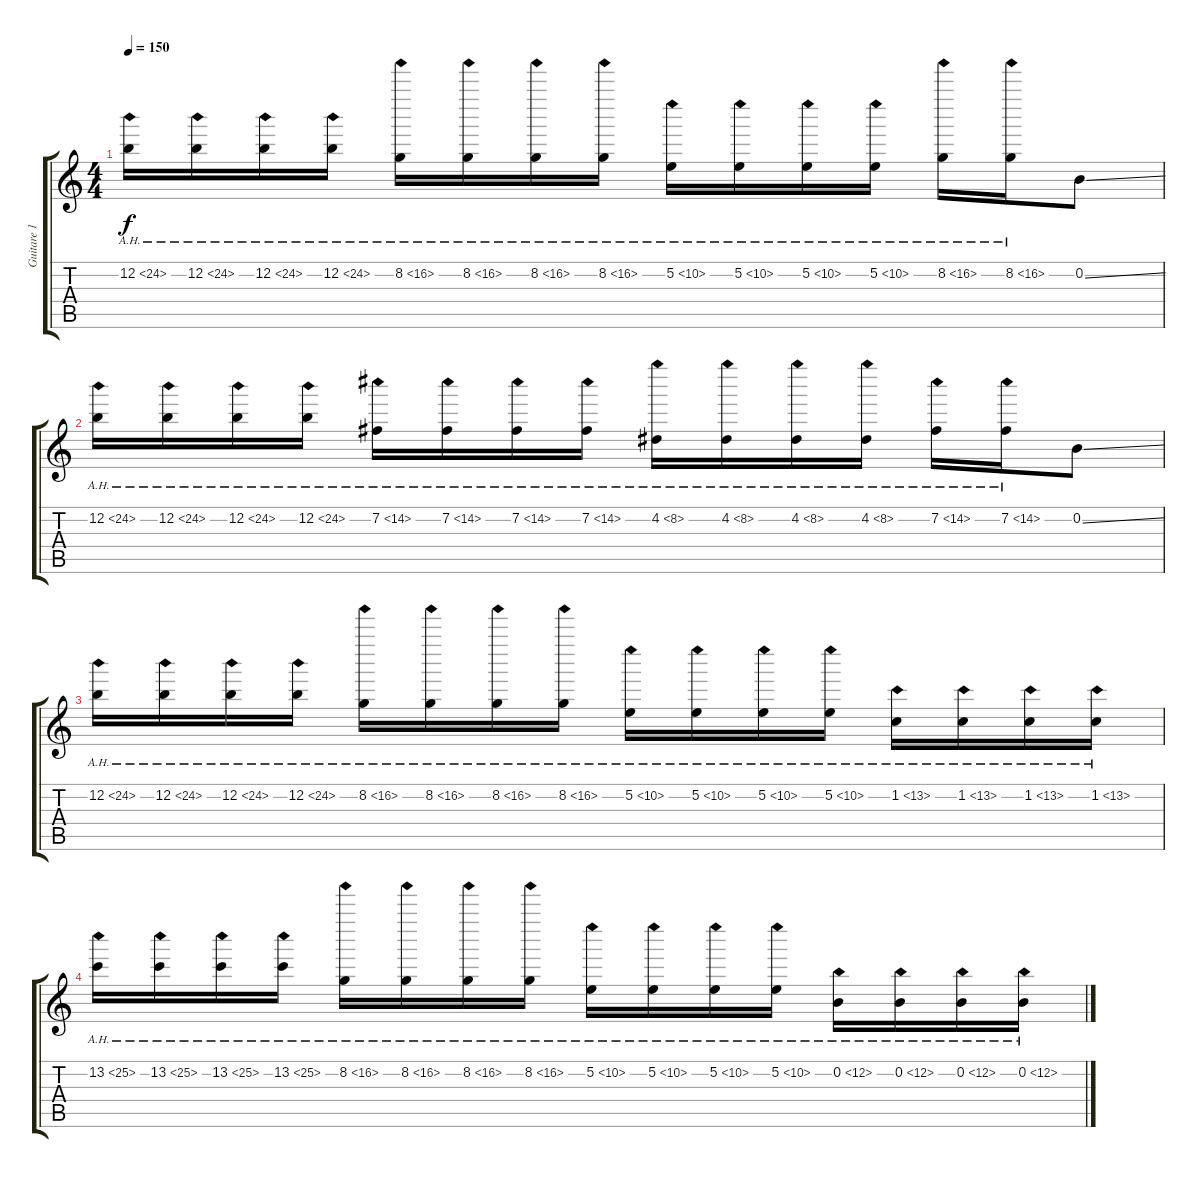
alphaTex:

\track ("Guitare 1" "Guitare 1") {instrument overdrivenguitar}
\staff {score tabs}
\tuning (E4 B3 G3 D3 A2 D2) {hide}
\ts (4 4)
\tempo 150
\clef g2
\ks c
12.2{ah 12}.16{dy f} 12.2{ah 12}.16 12.2{ah 12}.16 12.2{ah 12}.16 8.2{ah 8}.16 8.2{ah 8}.16 8.2{ah 8}.16 8.2{ah 8}.16 5.2{ah 5}.16 5.2{ah 5}.16 5.2{ah 5}.16 5.2{ah 5}.16 8.2{ah 8}.16 8.2{ah 8}.16 0.2{ss}.8 |
12.2{ah 12}.16 12.2{ah 12}.16 12.2{ah 12}.16 12.2{ah 12}.16 7.2{ah 7}.16 7.2{ah 7}.16 7.2{ah 7}.16 7.2{ah 7}.16 4.2{ah 4}.16 4.2{ah 4}.16 4.2{ah 4}.16 4.2{ah 4}.16 7.2{ah 7}.16 7.2{ah 7}.16 0.2{ss}.8 |
12.2{ah 12}.16 12.2{ah 12}.16 12.2{ah 12}.16 12.2{ah 12}.16 8.2{ah 8}.16 8.2{ah 8}.16 8.2{ah 8}.16 8.2{ah 8}.16 5.2{ah 5}.16 5.2{ah 5}.16 5.2{ah 5}.16 5.2{ah 5}.16 1.2{ah 12}.16 1.2{ah 12}.16 1.2{ah 12}.16 1.2{ah 12}.16 |
13.2{ah 12}.16 13.2{ah 12}.16 13.2{ah 12}.16 13.2{ah 12}.16 8.2{ah 8}.16 8.2{ah 8}.16 8.2{ah 8}.16 8.2{ah 8}.16 5.2{ah 5}.16 5.2{ah 5}.16 5.2{ah 5}.16 5.2{ah 5}.16 0.2{ah 12}.16 0.2{ah 12}.16 0.2{ah 12}.16 0.2{ah 12}.16
